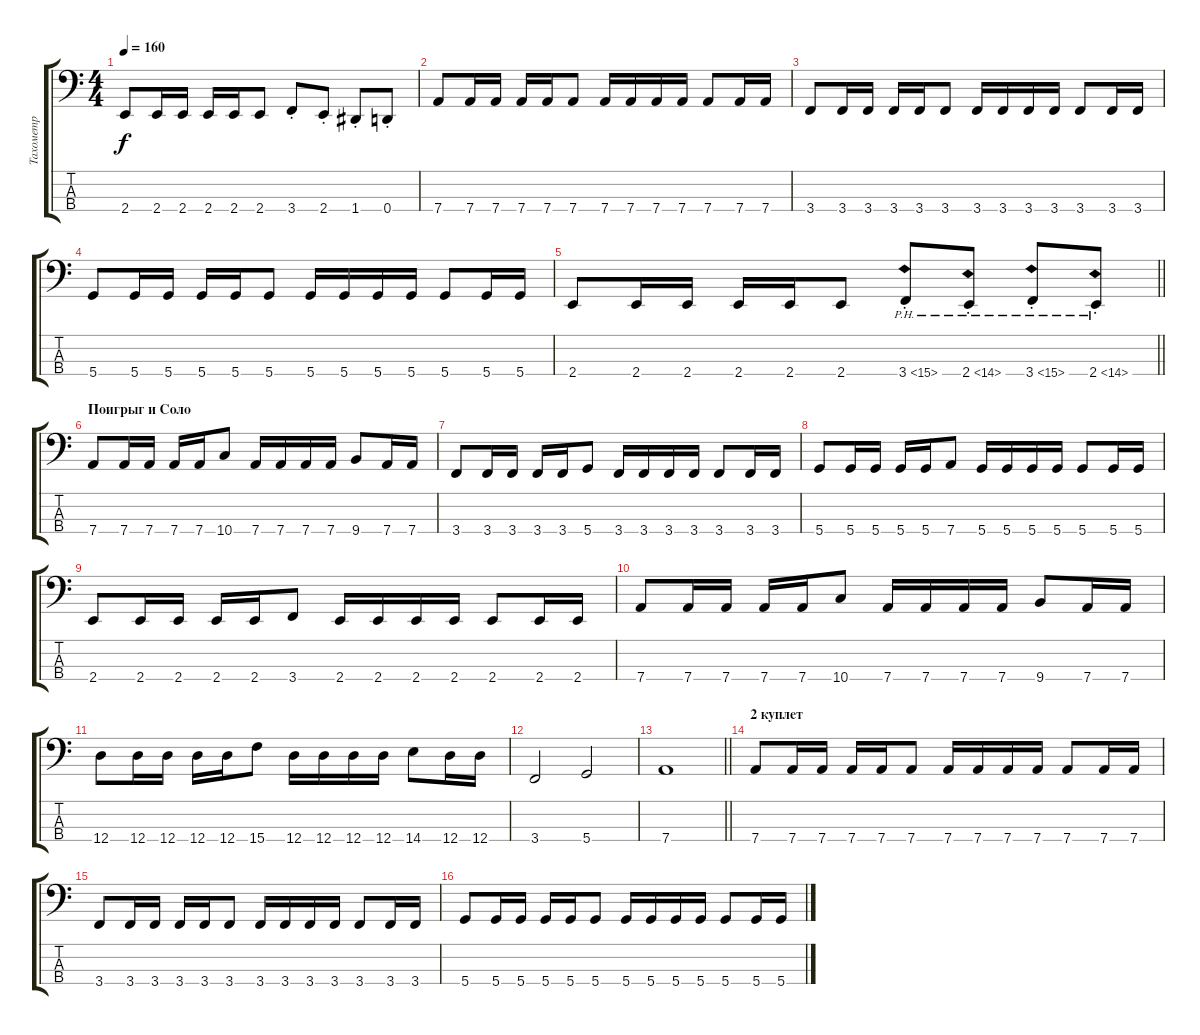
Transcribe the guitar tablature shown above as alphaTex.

\track ("Тахометр" "Тахометр") {instrument electricbasspick}
\staff {score tabs}
\tuning (G2 D2 A1 D1) {hide}
\ts (4 4)
\tempo 160
\clef f4
\ks c
2.4.8{dy f} 2.4.16 2.4.16 2.4.16 2.4.16 2.4.8 3.4{st}.8 2.4{st}.8 1.4{st}.8 0.4{st}.8 |
7.4.8 7.4.16 7.4.16 7.4.16 7.4.16 7.4.8 7.4.16 7.4.16 7.4.16 7.4.16 7.4.8 7.4.16 7.4.16 |
3.4.8 3.4.16 3.4.16 3.4.16 3.4.16 3.4.8 3.4.16 3.4.16 3.4.16 3.4.16 3.4.8 3.4.16 3.4.16 |
5.4.8 5.4.16 5.4.16 5.4.16 5.4.16 5.4.8 5.4.16 5.4.16 5.4.16 5.4.16 5.4.8 5.4.16 5.4.16 |
\barLineRight lightlight
2.4.8 2.4.16 2.4.16 2.4.16 2.4.16 2.4.8 3.4{ph 12 st}.8 2.4{ph 12 st}.8 3.4{ph 12 st}.8 2.4{ph 12 st}.8 |
\section ("" "Поигрыг и Соло")
7.4.8 7.4.16 7.4.16 7.4.16 7.4.16 10.4.8 7.4.16 7.4.16 7.4.16 7.4.16 9.4.8 7.4.16 7.4.16 |
3.4.8 3.4.16 3.4.16 3.4.16 3.4.16 5.4.8 3.4.16 3.4.16 3.4.16 3.4.16 3.4.8 3.4.16 3.4.16 |
5.4.8 5.4.16 5.4.16 5.4.16 5.4.16 7.4.8 5.4.16 5.4.16 5.4.16 5.4.16 5.4.8 5.4.16 5.4.16 |
2.4.8 2.4.16 2.4.16 2.4.16 2.4.16 3.4.8 2.4.16 2.4.16 2.4.16 2.4.16 2.4.8 2.4.16 2.4.16 |
7.4.8 7.4.16 7.4.16 7.4.16 7.4.16 10.4.8 7.4.16 7.4.16 7.4.16 7.4.16 9.4.8 7.4.16 7.4.16 |
12.4.8 12.4.16 12.4.16 12.4.16 12.4.16 15.4.8 12.4.16 12.4.16 12.4.16 12.4.16 14.4.8 12.4.16 12.4.16 |
3.4.2 5.4.2 |
\barLineRight lightlight
7.4.1 |
\section ("" "2 куплет")
7.4.8 7.4.16 7.4.16 7.4.16 7.4.16 7.4.8 7.4.16 7.4.16 7.4.16 7.4.16 7.4.8 7.4.16 7.4.16 |
3.4.8 3.4.16 3.4.16 3.4.16 3.4.16 3.4.8 3.4.16 3.4.16 3.4.16 3.4.16 3.4.8 3.4.16 3.4.16 |
5.4.8 5.4.16 5.4.16 5.4.16 5.4.16 5.4.8 5.4.16 5.4.16 5.4.16 5.4.16 5.4.8 5.4.16 5.4.16
